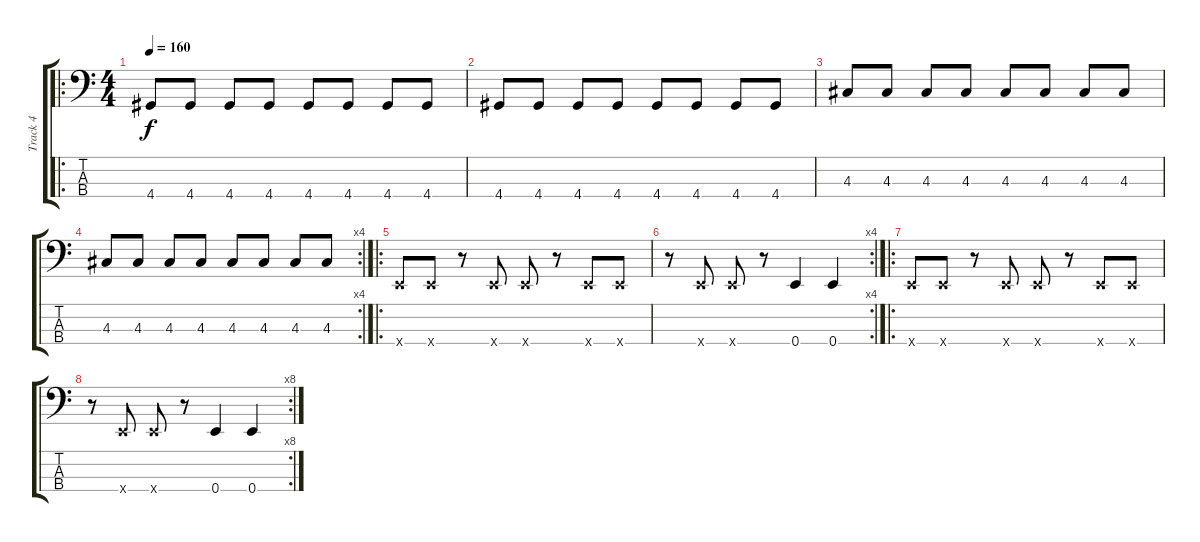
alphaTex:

\track ("Track 4" "Track 4") {instrument electricbassfinger}
\staff {score tabs}
\tuning (G2 D2 A1 E1) {hide}
\ro
\ts (4 4)
\tempo 160
\clef f4
\ks c
4.4.8{dy f} 4.4.8 4.4.8 4.4.8 4.4.8 4.4.8 4.4.8 4.4.8 |
4.4.8 4.4.8 4.4.8 4.4.8 4.4.8 4.4.8 4.4.8 4.4.8 |
4.3.8 4.3.8 4.3.8 4.3.8 4.3.8 4.3.8 4.3.8 4.3.8 |
\rc 4
4.3.8 4.3.8 4.3.8 4.3.8 4.3.8 4.3.8 4.3.8 4.3.8 |
\ro
0.4{x}.8 0.4{x}.8 r.8 0.4{x}.8 0.4{x}.8 r.8 0.4{x}.8 0.4{x}.8 |
\rc 4
r.8 0.4{x}.8 0.4{x}.8 r.8 0.4.4 0.4.4 |
\ro
0.4{x}.8 0.4{x}.8 r.8 0.4{x}.8 0.4{x}.8 r.8 0.4{x}.8 0.4{x}.8 |
\rc 8
r.8 0.4{x}.8 0.4{x}.8 r.8 0.4.4 0.4.4
